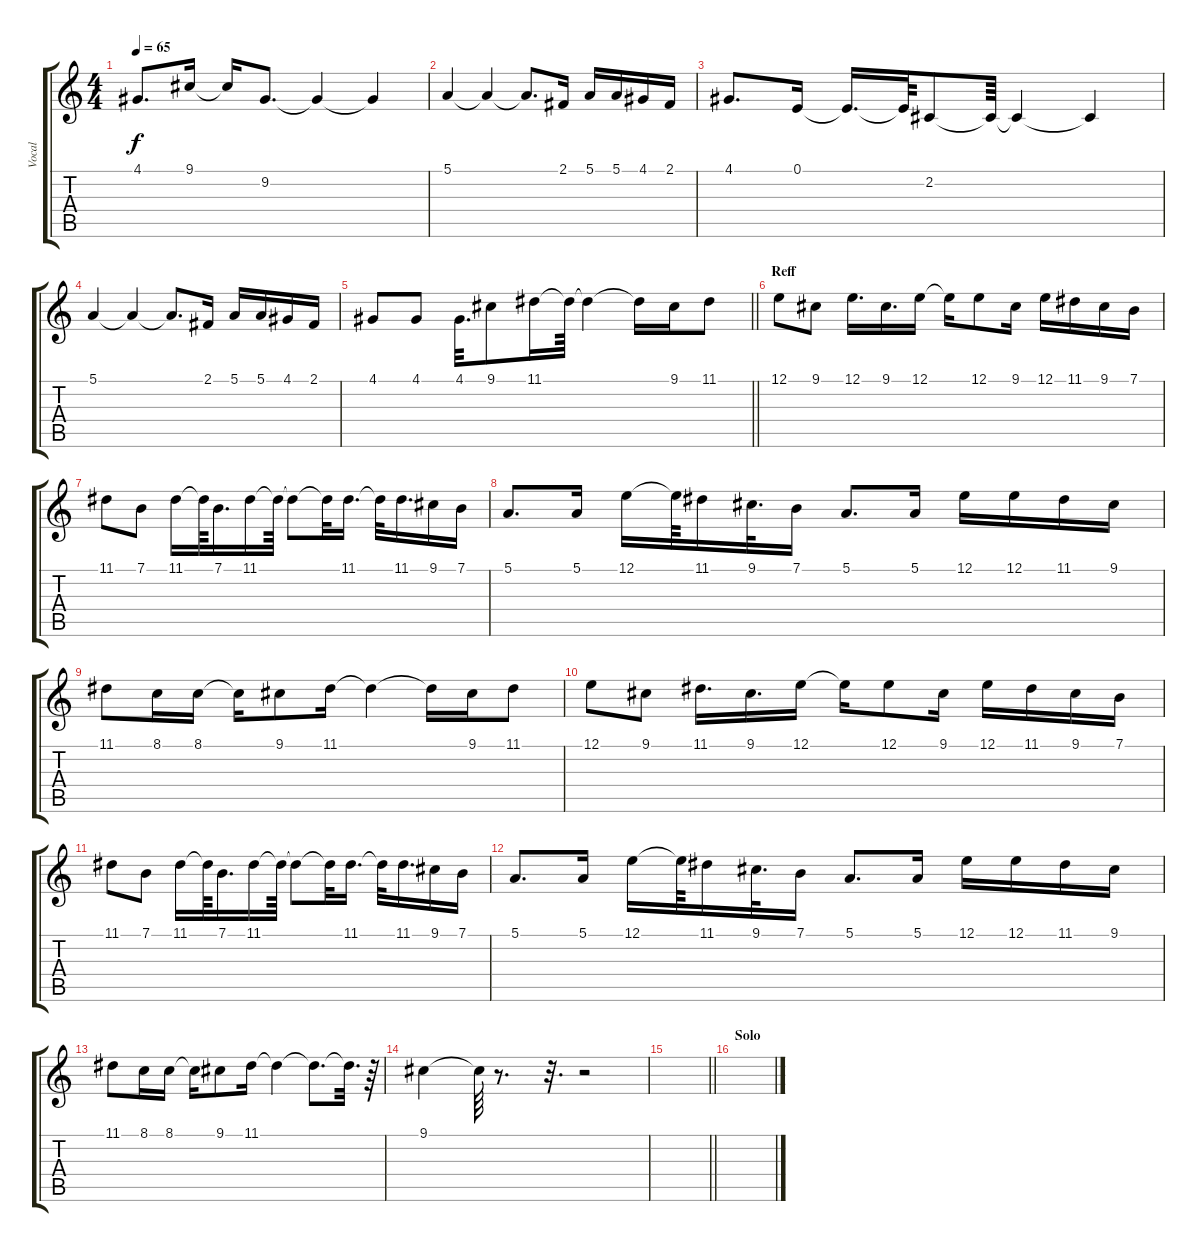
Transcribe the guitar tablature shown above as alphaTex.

\track ("Vocal" "Vocal") {instrument englishhorn}
\staff {score tabs}
\tuning (E4 B3 G3 D3 A2 E2) {hide}
\ts (4 4)
\tempo 65
\clef g2
\ks c
4.1.8{d dy f} 9.1.16 9.1{t}.16 9.2.8{d} 9.2{t}.4 9.2{t}.4 |
5.1.4 5.1{t}.4 5.1{t}.8{d} 2.1.16 5.1.16 5.1.16 4.1.16 2.1.16 |
4.1.8{d} 0.1.16 0.1{t}.16{d} 0.1{t}.64 2.2.8 2.2{t}.64 2.2{t}.4 2.2{t}.4 |
5.1.4 5.1{t}.4 5.1{t}.8{d} 2.1.16 5.1.16 5.1.16 4.1.16 2.1.16 |
\barLineRight lightlight
4.1.8 4.1.8 4.1.32{d} 9.1.8 11.1.16 11.1{t}.64 11.1{t}.4 11.1{t}.16 9.1.16 11.1.8 |
\section ("" "Reff")
12.1.8 9.1.8 12.1.16{d} 9.1.16{d} 12.1.16 12.1{t}.16 12.1.8 9.1.16 12.1.16 11.1.16 9.1.16 7.1.16 |
11.1.8 7.1.8 11.1.16 11.1{t}.64 7.1.16{d} 11.1.16 11.1{t}.64 11.1{t}.8 11.1{t}.32 11.1.16{d} 11.1{t}.32 11.1.16{d} 9.1.16 7.1.16 |
5.1.8{d} 5.1.16 12.1.16 12.1{t}.64 11.1.16 9.1.32{d} 7.1.16 5.1.8{d} 5.1.16 12.1.16 12.1.16 11.1.16 9.1.16 |
11.1.8 8.1.16 8.1.16 8.1{t}.16 9.1.8 11.1.16 11.1{t}.4 11.1{t}.16 9.1.16 11.1.8 |
12.1.8 9.1.8 11.1.16{d} 9.1.16{d} 12.1.16 12.1{t}.16 12.1.8 9.1.16 12.1.16 11.1.16 9.1.16 7.1.16 |
11.1.8 7.1.8 11.1.16 11.1{t}.64 7.1.16{d} 11.1.16 11.1{t}.64 11.1{t}.8 11.1{t}.32 11.1.16{d} 11.1{t}.32 11.1.16{d} 9.1.16 7.1.16 |
5.1.8{d} 5.1.16 12.1.16 12.1{t}.64 11.1.16 9.1.32{d} 7.1.16 5.1.8{d} 5.1.16 12.1.16 12.1.16 11.1.16 9.1.16 |
11.1.8 8.1.16 8.1.16 8.1{t}.16 9.1.8 11.1.16 11.1{t}.4 11.1{t}.8{d} 11.1{t}.32{d} r.64 |
9.1.4 9.1{t}.64 r.8{d} r.32{d} r.2 |
\barLineRight lightlight
|
\section ("" "Solo")
